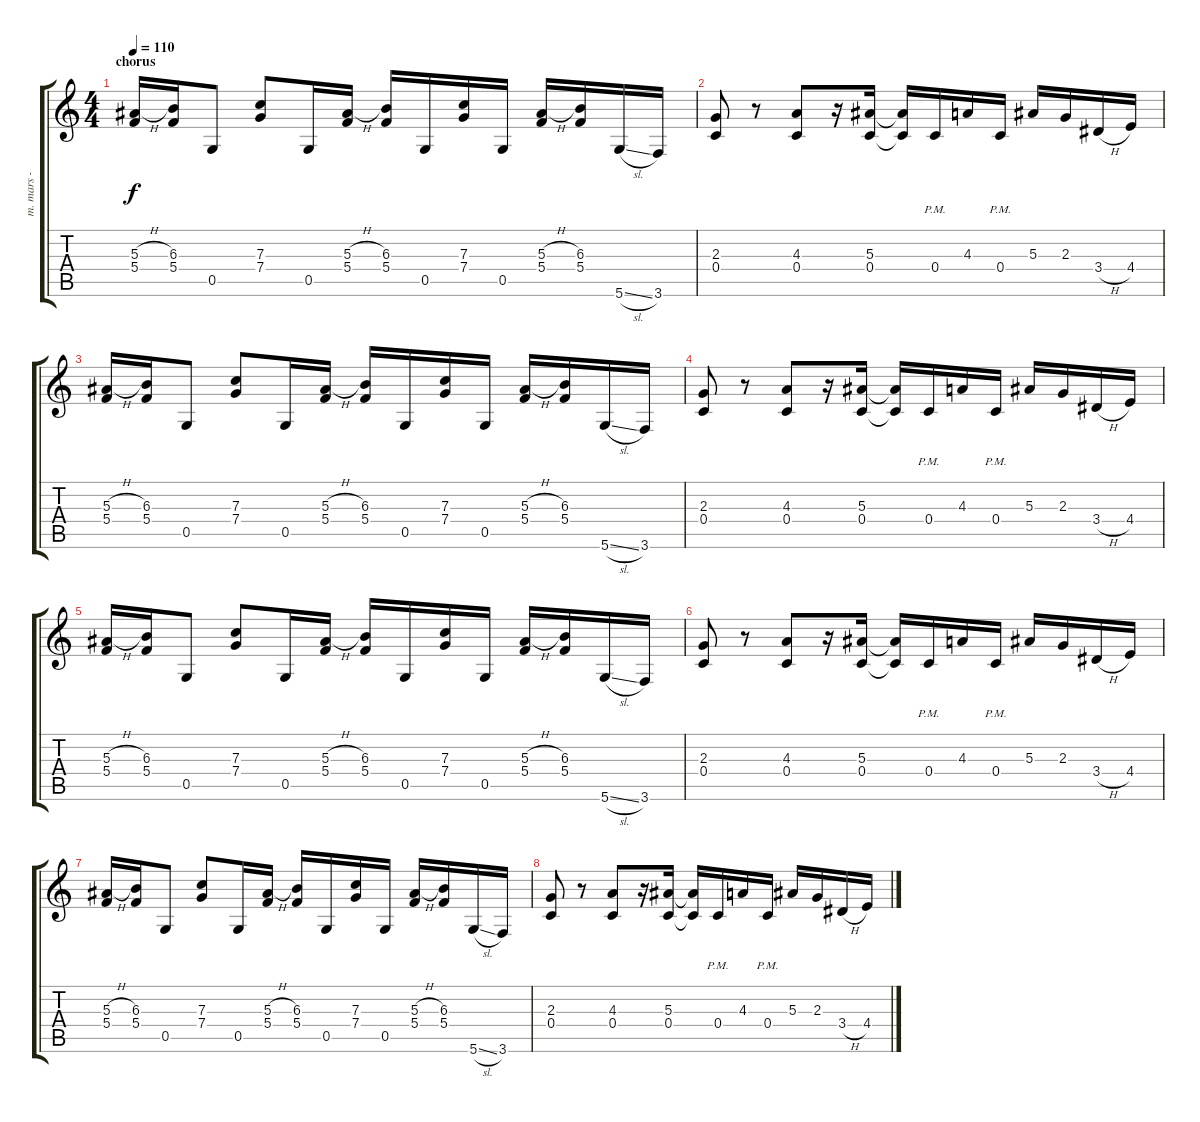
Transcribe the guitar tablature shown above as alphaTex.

\track ("m. mars - rhythm guitar" "m. mars - ") {instrument distortionguitar}
\staff {score tabs}
\tuning (D4 A3 F3 C3 G2 D2) {hide}
\ts (4 4)
\section ("" "chorus")
\tempo 110
\clef g2
\ks c
(5.3{h} 5.4).16{dy f} (6.3 5.4).16 0.5.8 (7.3 7.4).8 0.5.16 (5.3{h} 5.4).16 (6.3 5.4).16 0.5.16 (7.3 7.4).16 0.5.16 (5.3{h} 5.4).16 (6.3 5.4).16 5.6{sl}.16 3.6.16 |
(2.3 0.4).8 r.8 (4.3 0.4).8 r.16 (5.3 0.4).16 (5.3{t} 0.4{t}).16 0.4{pm}.16 4.3.16 0.4{pm}.16 5.3.16 2.3.16 3.4{h}.16 4.4.16 |
(5.3{h} 5.4).16 (6.3 5.4).16 0.5.8 (7.3 7.4).8 0.5.16 (5.3{h} 5.4).16 (6.3 5.4).16 0.5.16 (7.3 7.4).16 0.5.16 (5.3{h} 5.4).16 (6.3 5.4).16 5.6{sl}.16 3.6.16 |
(2.3 0.4).8 r.8 (4.3 0.4).8 r.16 (5.3 0.4).16 (5.3{t} 0.4{t}).16 0.4{pm}.16 4.3.16 0.4{pm}.16 5.3.16 2.3.16 3.4{h}.16 4.4.16 |
(5.3{h} 5.4).16 (6.3 5.4).16 0.5.8 (7.3 7.4).8 0.5.16 (5.3{h} 5.4).16 (6.3 5.4).16 0.5.16 (7.3 7.4).16 0.5.16 (5.3{h} 5.4).16 (6.3 5.4).16 5.6{sl}.16 3.6.16 |
(2.3 0.4).8 r.8 (4.3 0.4).8 r.16 (5.3 0.4).16 (5.3{t} 0.4{t}).16 0.4{pm}.16 4.3.16 0.4{pm}.16 5.3.16 2.3.16 3.4{h}.16 4.4.16 |
(5.3{h} 5.4).16 (6.3 5.4).16 0.5.8 (7.3 7.4).8 0.5.16 (5.3{h} 5.4).16 (6.3 5.4).16 0.5.16 (7.3 7.4).16 0.5.16 (5.3{h} 5.4).16 (6.3 5.4).16 5.6{sl}.16 3.6.16 |
(2.3 0.4).8 r.8 (4.3 0.4).8 r.16 (5.3 0.4).16 (5.3{t} 0.4{t}).16 0.4{pm}.16 4.3.16 0.4{pm}.16 5.3.16 2.3.16 3.4{h}.16 4.4.16
